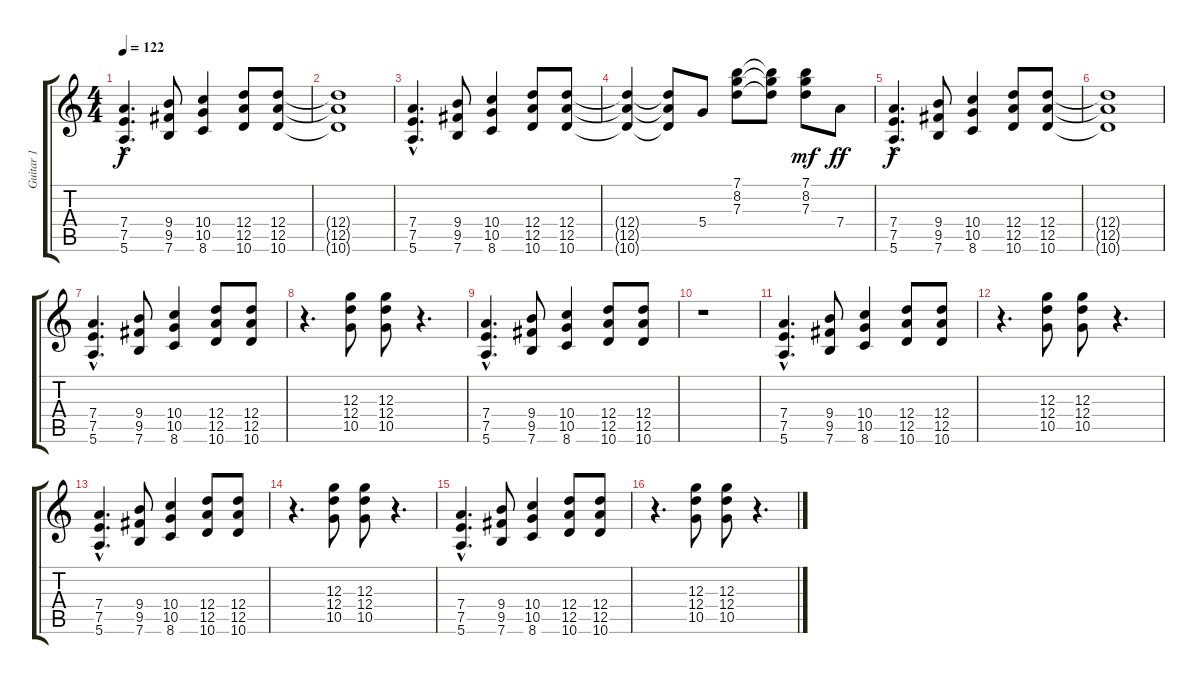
\track ("Guitar 1" "Guitar 1") {instrument overdrivenguitar}
\staff {score tabs}
\tuning (E4 B3 G3 D3 A2 E2) {hide}
\ts (4 4)
\tempo 122
\clef g2
\ks c
(7.4{hac} 7.5{hac} 5.6{hac}).4{d dy f instrument overdrivenguitar} (9.4 9.5 7.6).8 (10.4 10.5 8.6).4 (12.4 12.5 10.6).8 (12.4 12.5 10.6).8 |
(12.4{t} 12.5{t} 10.6{t}).1 |
(7.4{hac} 7.5{hac} 5.6{hac}).4{d} (9.4 9.5 7.6).8 (10.4 10.5 8.6).4 (12.4 12.5 10.6).8 (12.4 12.5 10.6).8 |
(12.4{t} 12.5{t} 10.6{t}).4 (12.4{t} 12.5{t} 10.6{t}).8 5.4.8 (7.1 8.2 7.3).8 (7.1{t} 8.2{t} 7.3{t}).8 (7.1 8.2 7.3).8{dy mf} 7.4.8{dy ff} |
(7.4{hac} 7.5{hac} 5.6{hac}).4{d dy f} (9.4 9.5 7.6).8 (10.4 10.5 8.6).4 (12.4 12.5 10.6).8 (12.4 12.5 10.6).8 |
(12.4{t} 12.5{t} 10.6{t}).1 |
(7.4{hac} 7.5{hac} 5.6{hac}).4{d} (9.4 9.5 7.6).8 (10.4 10.5 8.6).4 (12.4 12.5 10.6).8 (12.4 12.5 10.6).8 |
r.4{d} (12.3 12.4 10.5).8 (12.3 12.4 10.5).8 r.4{d} |
(7.4{hac} 7.5{hac} 5.6{hac}).4{d} (9.4 9.5 7.6).8 (10.4 10.5 8.6).4 (12.4 12.5 10.6).8 (12.4 12.5 10.6).8 |
r.1 |
(7.4{hac} 7.5{hac} 5.6{hac}).4{d} (9.4 9.5 7.6).8 (10.4 10.5 8.6).4 (12.4 12.5 10.6).8 (12.4 12.5 10.6).8 |
r.4{d} (12.3 12.4 10.5).8 (12.3 12.4 10.5).8 r.4{d} |
(7.4{hac} 7.5{hac} 5.6{hac}).4{d} (9.4 9.5 7.6).8 (10.4 10.5 8.6).4 (12.4 12.5 10.6).8 (12.4 12.5 10.6).8 |
r.4{d} (12.3 12.4 10.5).8 (12.3 12.4 10.5).8 r.4{d} |
(7.4{hac} 7.5{hac} 5.6{hac}).4{d} (9.4 9.5 7.6).8 (10.4 10.5 8.6).4 (12.4 12.5 10.6).8 (12.4 12.5 10.6).8 |
r.4{d} (12.3 12.4 10.5).8 (12.3 12.4 10.5).8 r.4{d}
